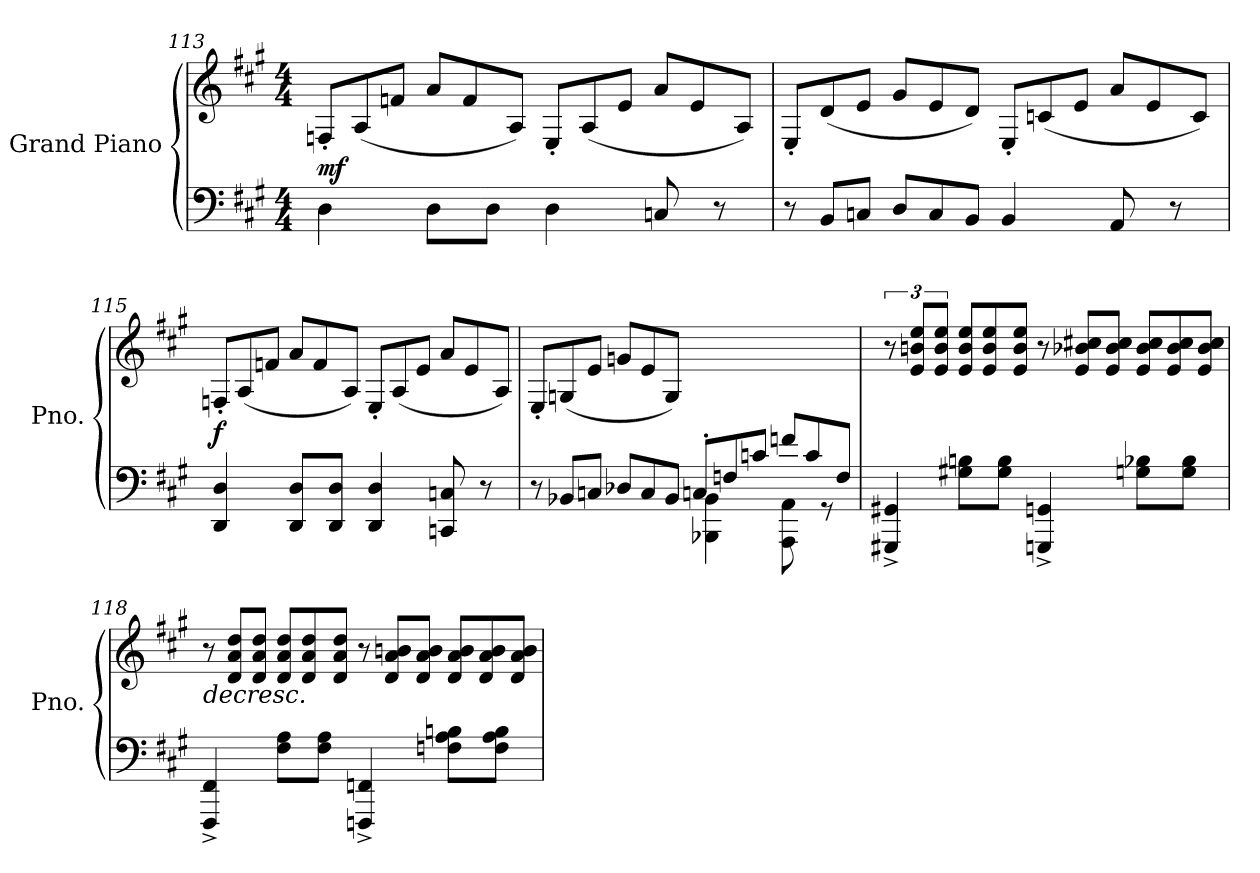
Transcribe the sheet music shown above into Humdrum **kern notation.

**kern	**kern	**dynam
*part1	*part1	*part1
*staff2	*staff1	*staff1/2
*I"Grand Piano	*	*
*I'Pno.	*	*
*clefF4	*clefG2	*
*k[f#c#g#]	*k[f#c#g#]	*
*M4/4	*M4/4	*
*	*Xtuplet	*
=113	=113	=113
!	!	!LO:DY:b
4D\	12Fn'/L	mf
.	(<12A/	.
.	12fn/J	.
8D\L	12a/L	.
.	12f/	.
8D\J	.	.
.	12A/J)	.
4D\	12E'/L	.
.	(<12A/	.
.	12e/J	.
8Cn/	12a/L	.
.	12e/	.
8r	.	.
.	12A/J)	.
=114	=114	=114
*Xtuplet	*	*
12r	12E'/L	.
12BB/L	(<12d/	.
12Cn/J	12e/J	.
12D/L	12g#/L	.
12C/	12e/	.
12BB/J	12d/J)	.
4BB/	12E'/L	.
.	(<12cn/	.
.	12e/J	.
8AA/	12a/L	.
.	12e/	.
8r	.	.
.	12c/J)	.
=115	=115	=115
!	!	!LO:DY:b
4DD/ 4D/	12Fn'/L	f
.	(<12A/	.
.	12fn/J	.
8DD/ 8D/L	12a/L	.
.	12f/	.
8DD/ 8D/J	.	.
.	12A/J)	.
4DD/ 4D/	12E'/L	.
.	(<12A/	.
.	12e/J	.
8CCn/ 8Cn/	12a/L	.
.	12e/	.
8r	.	.
.	12A/J)	.
!!LO:LB:g=z
=116	=116	=116
*^	*	*
2ryy	12r	12E'/L	.
.	12BB-X/L	(<12Gn/	.
.	12Cn/J	12e/J	.
.	12D-X/L	12gn/L	.
.	12C/	12e/	.
.	12BB-/J	12G/J)	.
12Cn'/L	4BBB-X\ 4BB-\	2ryy	.
12Fn/	.	.	.
12cn/J	.	.	.
12fn/L	8AAA\ 8AA\	.	.
12c/	.	.	.
.	8r	.	.
12F/J	.	.	.
*v	*v	*	*
=117	=117	=117
*	*tuplet	*
4GGG#X/^ 4GG#X/^	12r	.
.	12e/ 12bn/ 12ee/L	.
.	12e/ 12b/ 12ee/J	.
*	*Xtuplet	*
8G#X\ 8Bn\L	12e/ 12b/ 12ee/L	.
.	12e/ 12b/ 12ee/	.
8G#\ 8B\J	.	.
.	12e/ 12b/ 12ee/J	.
4GGGn/^ 4GGn/^	12r	.
.	12e/ 12b-X/ 12cc#X/L	.
.	12e/ 12b-/ 12cc#/J	.
8Gn\ 8B-X\L	12e/ 12b-/ 12cc#/L	.
.	12e/ 12b-/ 12cc#/	.
8G\ 8B-\J	.	.
.	12e/ 12b-/ 12cc#/J	.
=118	=118	=118
!	!LO:TX:b:i:t=decresc.	!
4FFF#/^ 4FF#/^	12r	.
.	12d/ 12a/ 12dd/L	.
.	12d/ 12a/ 12dd/J	.
8F#\ 8A\L	12d/ 12a/ 12dd/L	.
.	12d/ 12a/ 12dd/	.
8F#\ 8A\J	.	.
.	12d/ 12a/ 12dd/J	.
4FFFn/^ 4FFn/^	12r	.
.	12d/ 12a/ 12bn/L	.
.	12d/ 12a/ 12b/J	.
8Fn\ 8A\ 8Bn\L	12d/ 12a/ 12b/L	.
.	12d/ 12a/ 12b/	.
8F\ 8A\ 8B\J	.	.
.	12d/ 12a/ 12b/J	.
=	=	=
*-	*-	*-
